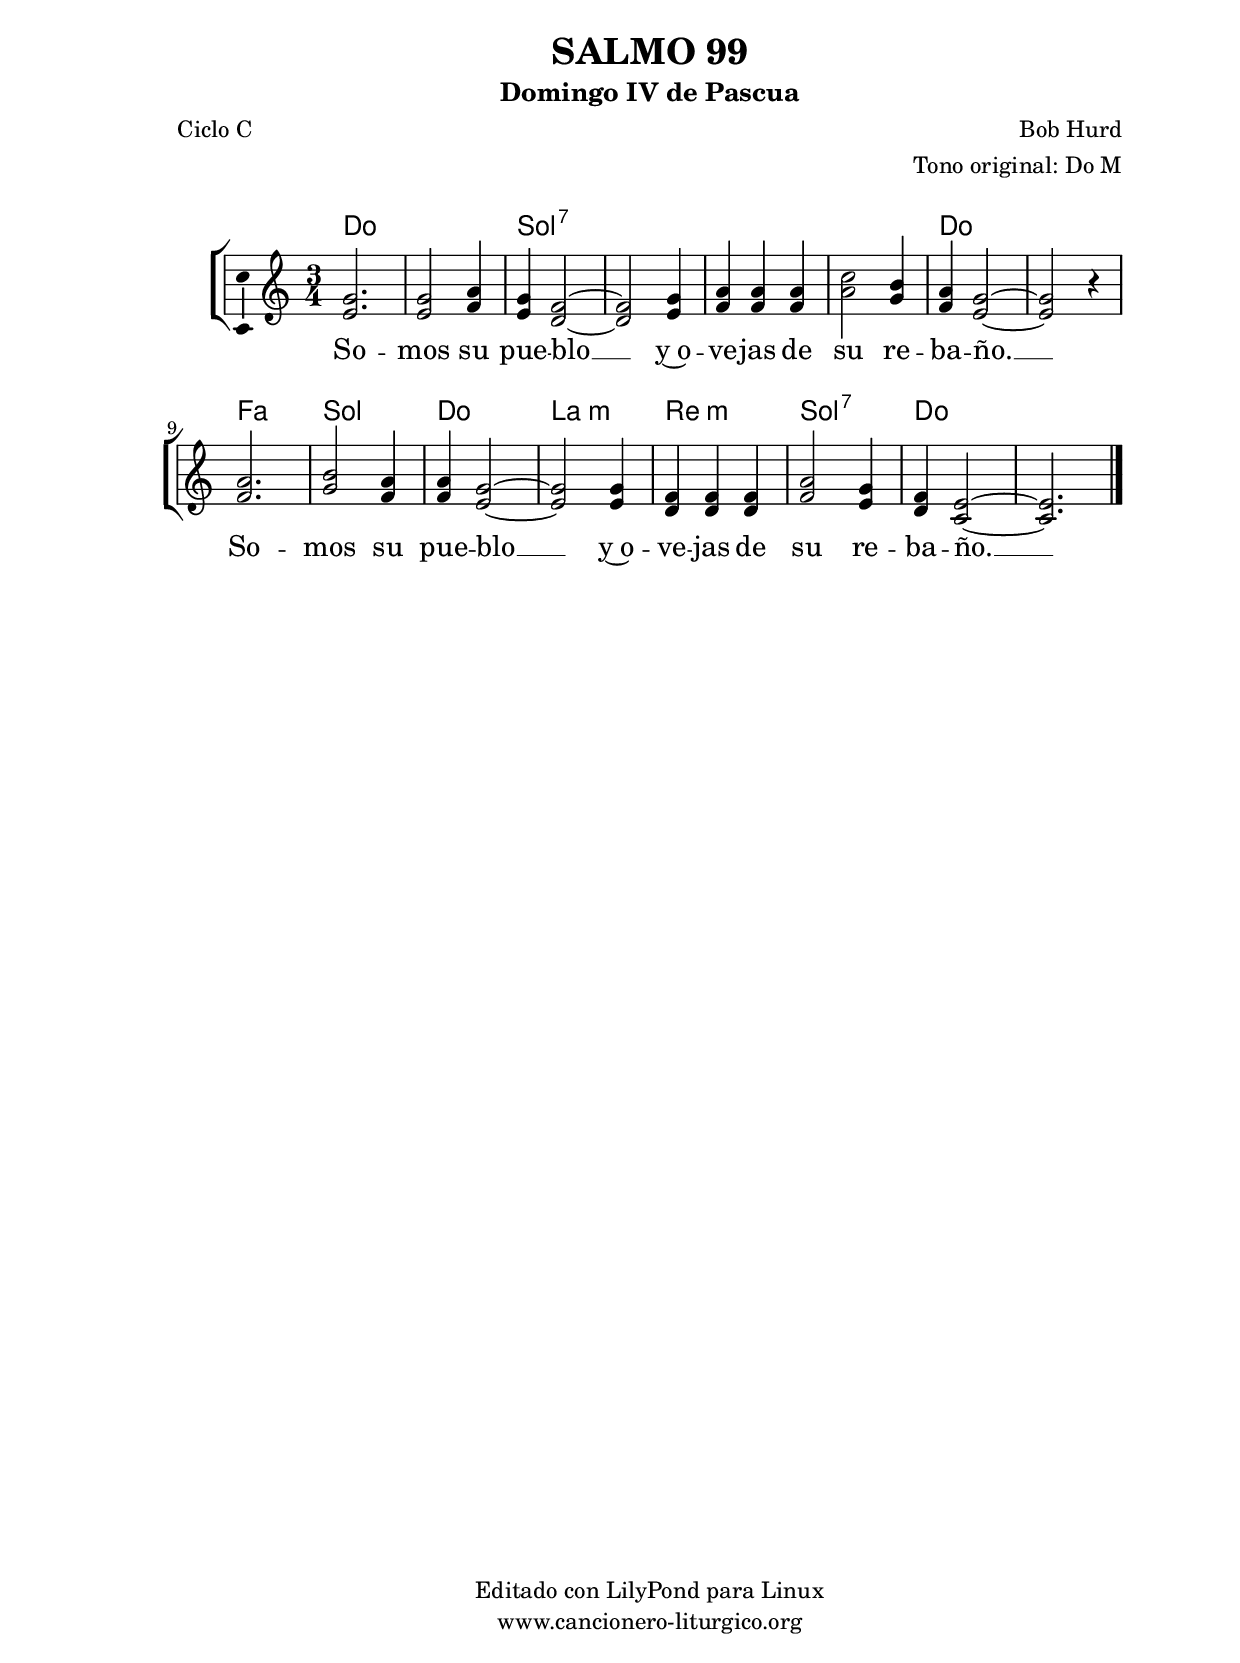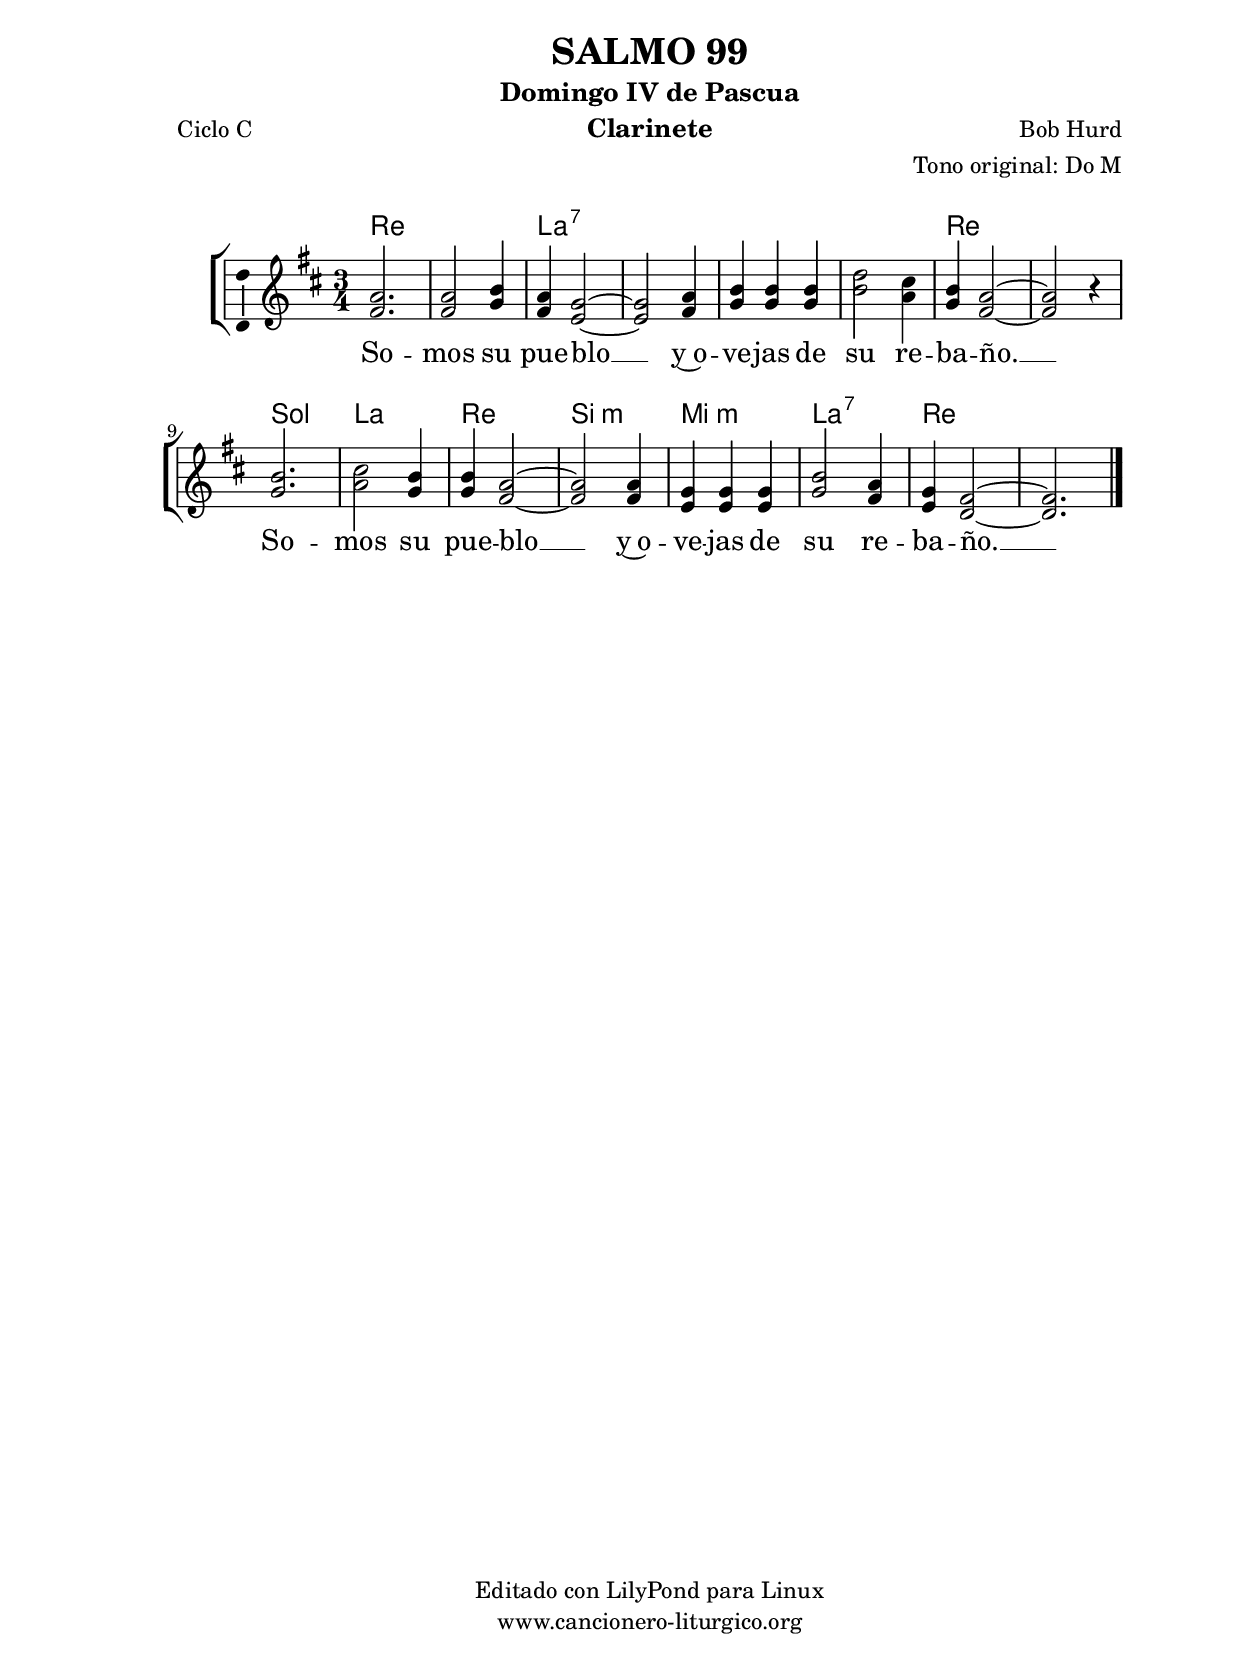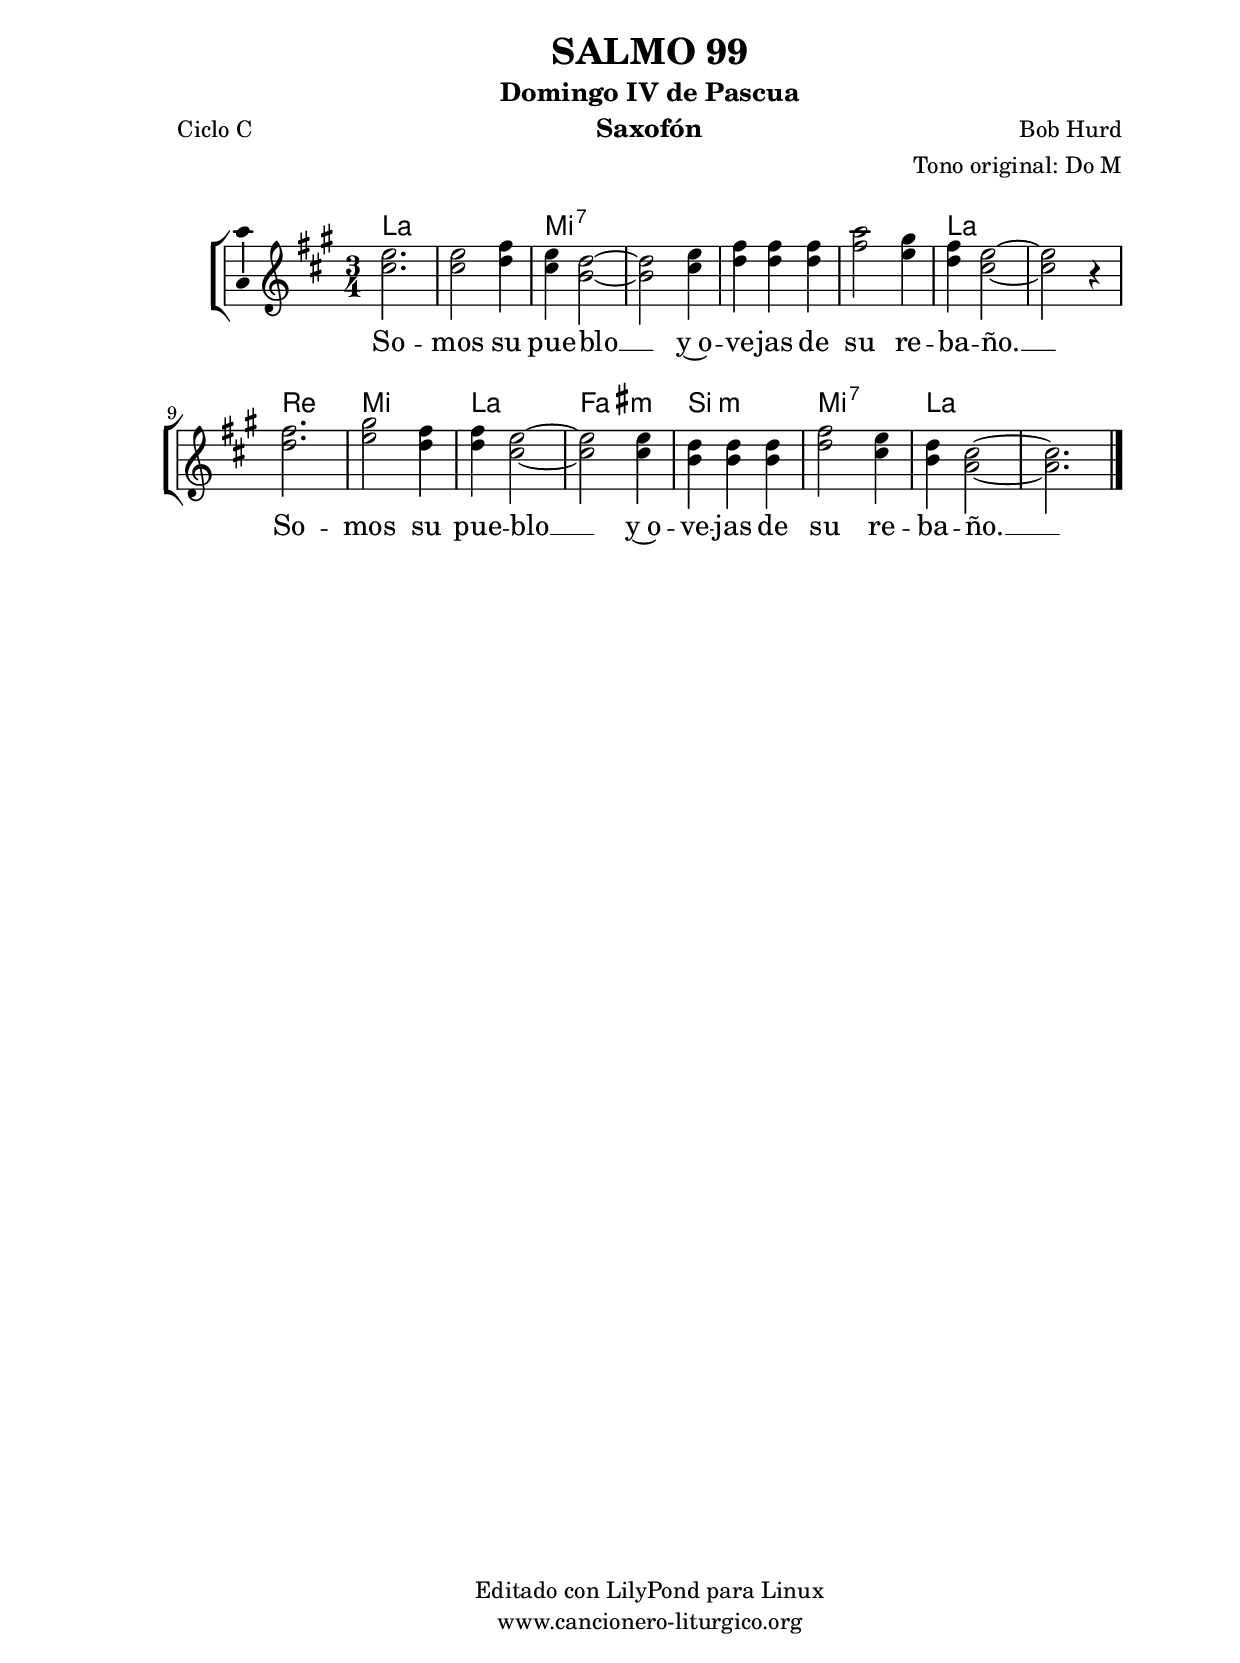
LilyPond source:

%
%para convertir .midi en .wav:
%timidity filename.midi -Ow -o finename.wav
%
%
%Para convertir de .wav a .mp3:
%lame -h -m j filename.wav
%
%
%para escuchar el midi:
%timidity nombrefichero.midi
%


%versión de lilypond para la que se ha escrito esta partitura:
\version "2.16.0"

	%Tamaño papel
	#(set-default-paper-size "a4")
	%Tamaño partitura
	#(set-global-staff-size 20)
	%No responde al pulsar sobre una nota
	#(ly:set-option 'point-and-click #f)

%parámetros del encabezamiento:
\header {
	title = "SALMO 99"
	subtitle = "Domingo IV de Pascua"
	composer = "Bob Hurd"
	poet = "Ciclo C"
	meter = ""
	arranger = "Tono original: Do M"
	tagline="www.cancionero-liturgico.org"
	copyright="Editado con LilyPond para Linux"
	tiempo = "Pascua"
	usos = "Salmo"
	letra = "Somos su pueblo y ovejas de su rebaño."
	}

%parámetros asociados al papel:
\paper  {
	oddHeaderMarkup = \markup {\fill-line { \on-the-fly #not-first-page \fromproperty #'header:title \on-the-fly #not-first-page \fromproperty #'header:composer }}
	evenHeaderMarkup = \markup {\fill-line { \fromproperty #'header:composer \fromproperty #'header:title }}
	#(set-paper-size "a4")
	print-page-number = ##f
	first-page-number = 1
	print-first-page-number = ##f
%	head-separation = 3.0 \cm
	top-margin = 2.0 \cm
	bottom-margin = 0.5\cm
%%%	bottom-margin = -1.0\cm
	left-margin = 3.0 \cm
	line-width = 16.0 \cm 
	indent = 8\mm
	interscoreline = 2.\mm
	between-system-space = 15\mm
%	para que las partituras no llenen la hoja:
	ragged-bottom = ##t
%	idem para la última hoja:
	ragged-last-bottom = ##f
%	para que las partituras llenen el ancho del papel:
	ragged-last = ##f
	after-title-space = 2.5 \cm
%page-count=1
%system-count=8

	%Flexible Vertical Spacing
%	markup-markup-spacing =
%	#'((basic-distance . 15) (minimum-distance . 15) (padding . 3))
	markup-system-spacing =
	#'((basic-distance . 15) (minimum-distance . 15) (padding . 3))
	system-system-spacing =
	#'((basic-distance . 15) (minimum-distance . 15) (padding . 3))
	score-system-spacing =
	#'((basic-distance . 15) (minimum-distance . 15) (padding . 5))
%	top-system-spacing = % header
%	#'((basic-distance . 8) (minimum-distance . 0) (padding . 3))
%	top-markup-spacing =
%	#'((basic-distance . 20) (minimum-distance . 20) (padding . 3))
	last-bottom-spacing = % footer
	#'((basic-distance . 5) (minimum-distance . 5) (padding . 3))
%	score-markup-spacing =
%	#'((basic-distance . 16) (minimum-distance . 13) (padding . 3))

	}


%parámetros que afectan a toda la partitura:
global =  {
	%clave de sol (G):
	\clef G
	%armadura:
%	\transpose f a
	\key c \major
	\tempo 4=172
	\set Score.tempoHideNote = ##t
	}


acordes = {
	\italianChords
	\chordmode {
%	\transpose f a
{

c2. c g:7 g:7 g:7 g:7 c c f g c a:m d:m g:7 c c

	}
	}
}

melodia = 
%	\transpose f a
{
	\relative c'{
	\time 3/4

<e g>2.
<e g>2 <f a>4
<e g>4 <d f>2~
<d f>2 <e g>4
<f a>4 <f a> <f a>
<a c>2 <g b>4
<f a>4 <e g>2~
<e g>2 r4
<f a>2.
<g b>2 <f a>4
<f a>4 <e g>2~
<e g>2 <e g>4
<d f>4 <d f> <d f>
<f a>2 <e g>4
<d f>4 <c e>2~
<c e>2.

	\bar "|."
	}
	}


texto = \lyricmode {
So -- mos su pue -- blo __
y~o -- ve -- jas de su re -- ba -- ño. __
So -- mos su pue -- blo __
y~o -- ve -- jas de su re -- ba -- ño. __
	}


acordesStaff = \context ChordNames = acordesStaff <<
	\set chordChanges = ##t
	\acordes
	>>


vozStaff = \context Voice = vozStaff
\with {\consists "Ambitus_engraver"}
<<
%	\set Staff.instrumentName = ""
%	\set Staff.shortInstrumentName = ""
%	\set Staff.midiInstrument = #"clarinet"
%	\set Staff.midiInstrument = #"cello"
%	\set Staff.midiInstrument = #"flute"
	\set Staff.midiInstrument = #"electric guitar (jazz)"
%	\set Staff.midiInstrument = #"english horn"
%	\set Staff.midiInstrument = #"violin"
%	\set Staff.midiInstrument = #"glockenspiel"
	\set Staff.midiMinimumVolume = #0.7
	\set Staff.midiMaximumVolume = #0.9
	\global
	\melodia
	>>


textoStaff = \context Lyrics = textoStaff <<
	\lyricsto vozStaff \texto
	>>

\book {
	\score {
		\context ChoirStaff {
			\override StaffGroup.SystemStartBracket #'collapse-height = #1
			\override Score.SystemStartBar #'collapse-height = #1
			<<
			\acordesStaff
			\vozStaff
			\textoStaff
			>>
			}
		\layout {
	    		\context {
				\Lyrics
				\override LyricText #'font-size = #2
				}
	   		 \context {
				\Score
				%fontSize = #3
				\override StaffSymbol #'staff-space = #(magstep +3)
				%\override Beam #'thickness = #0.55
				%\override SpacingSpanner #'spacing-increment = #1.0
				%\override Slur #'height-limit = #1.5
				}
			}
		}
	\score {
		\unfoldRepeats
		\context ChoirStaff {
			<<
			\acordesStaff
			\vozStaff
			>>
			}
		\midi {
	  		\context {
	  			\Score
				tempoWholesPerMinute = #(ly:make-moment 70 4)
				}
			}
		}
	}

%Partitura para clarinete
#(define output-suffix "C")
\book {
	\header{
		instrument = "Clarinete"
		}
	\score {
		\context ChoirStaff {
			\override StaffGroup.SystemStartBracket #'collapse-height = #1
			\override Score.SystemStartBar #'collapse-height = #1
\transpose c d
			<<
			\acordesStaff
			\vozStaff
			\textoStaff
			>>
			}
		\layout {
	    		\context {
				\Lyrics
				\override LyricText #'font-size = #2
				}
	   		 \context {
				\Score
				%fontSize = #3
				\override StaffSymbol #'staff-space = #(magstep +3)
				%\override Beam #'thickness = #0.55
				%\override SpacingSpanner #'spacing-increment = #1.0
				%\override Slur #'height-limit = #1.5
				}
			}
		}
	}

%Partitura para saxofón
#(define output-suffix "S")
\book {
	\header{
		instrument = "Saxofón"
		}
	\score {
		\context ChoirStaff {
			\override StaffGroup.SystemStartBracket #'collapse-height = #1
			\override Score.SystemStartBar #'collapse-height = #1
\transpose c a
			<<
			\acordesStaff
			\vozStaff
			\textoStaff
			>>
			}
		\layout {
	    		\context {
				\Lyrics
				\override LyricText #'font-size = #2
				}
	   		 \context {
				\Score
				%fontSize = #3
				\override StaffSymbol #'staff-space = #(magstep +3)
				%\override Beam #'thickness = #0.55
				%\override SpacingSpanner #'spacing-increment = #1.0
				%\override Slur #'height-limit = #1.5
				}
			}
		}
	}

